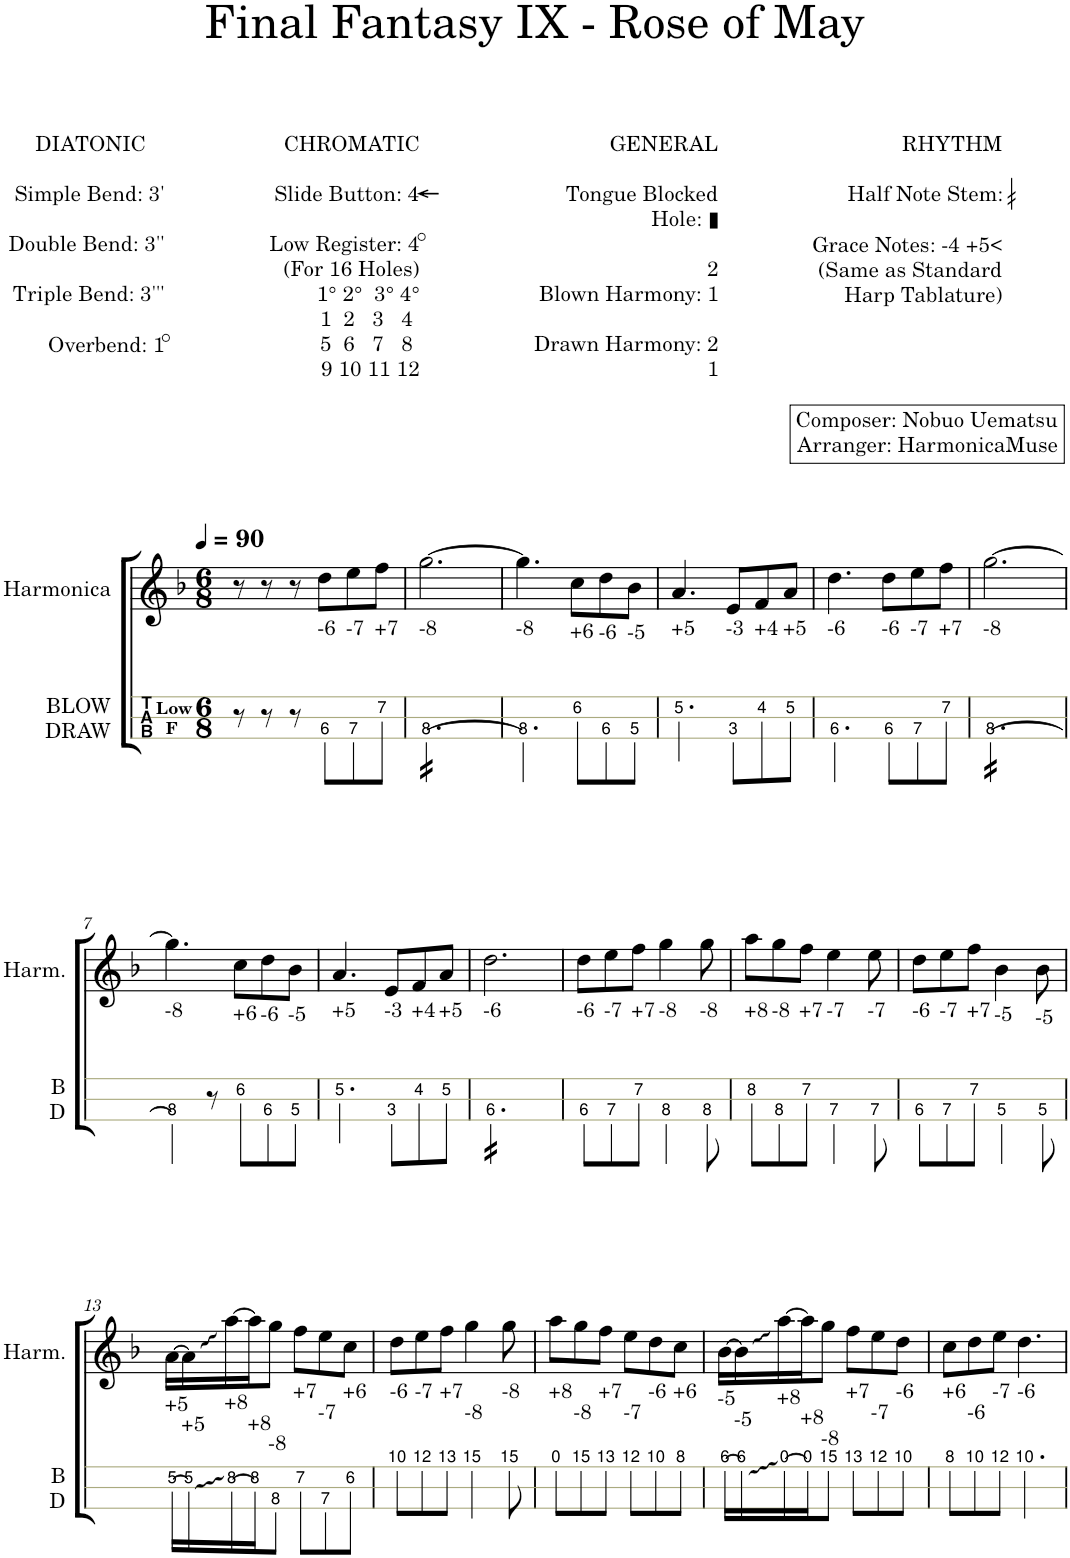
**kern	**kern
*part2	*part1
*staff2	*staff1
*I"BLOW DRAW	*I"Harmonica
*I'B D	*I'Harm.
*stria3	*
*	*clefG2
*k[b-]	*k[b-]
*M6/8	*M6/8
*MM90	*MM90
=1	=1
!LO:TX:a:B:t=Low	!
!LO:TX:a:t=F	!
8r	8r
8r	8r
8r	8r
!	!LO:TX:b:t=-6
8c#\L	8dd\L
!	!LO:TX:b:t=-7
8d\	8ee\
!	!LO:TX:b:t=+7
8f#\J	8ff\J
=2	=2
!	!LO:TX:b:t=-8
[2.e-\	[2.gg\
=3	=3
!	!LO:TX:b:t=-8
4.e-\]	4.gg\]
!	!LO:TX:b:t=+6
8f\L	8cc\L
!	!LO:TX:b:t=-6
8c#\	8dd\
!	!LO:TX:b:t=-5
8c\J	8b-\J
=4	=4
!	!LO:TX:b:t=+5
4.e\	4.a/
!	!LO:TX:b:t=-3
8B-\L	8e/L
!	!LO:TX:b:t=+4
8e-\	8f/
!	!LO:TX:b:t=+5
8e\J	8a/J
=5	=5
!	!LO:TX:b:t=-6
4.c#\	4.dd\
!	!LO:TX:b:t=-6
8c#\L	8dd\L
!	!LO:TX:b:t=-7
8d\	8ee\
!	!LO:TX:b:t=+7
8f#\J	8ff\J
=6	=6
!	!LO:TX:b:t=-8
[2.e-\	[2.gg\
!!LO:LB:g=z
=7	=7
!	!LO:TX:b:t=-8
4e-\]	4.gg\]
8r	.
!	!LO:TX:b:t=+6
8f\L	8cc\L
!	!LO:TX:b:t=-6
8c#\	8dd\
!	!LO:TX:b:t=-5
8c\J	8b-\J
=8	=8
!	!LO:TX:b:t=+5
4.e\	4.a/
!	!LO:TX:b:t=-3
8B-\L	8e/L
!	!LO:TX:b:t=+4
8e-\	8f/
!	!LO:TX:b:t=+5
8e\J	8a/J
=9	=9
!	!LO:TX:b:t=-6
2.c#\	2.dd\
=10	=10
!	!LO:TX:b:t=-6
8c#\L	8dd\L
!	!LO:TX:b:t=-7
8d\	8ee\
!	!LO:TX:b:t=+7
8f#\J	8ff\J
!	!LO:TX:b:t=-8
4e-\	4gg\
!	!LO:TX:b:t=-8
8e-\	8gg\
=11	=11
!	!LO:TX:b:t=+8
8g\L	8aa\L
!	!LO:TX:b:t=-8
8e-\	8gg\
!	!LO:TX:b:t=+7
8f#\J	8ff\J
!	!LO:TX:b:t=-7
4d\	4ee\
!	!LO:TX:b:t=-7
8d\	8ee\
=12	=12
!	!LO:TX:b:t=-6
8c#\L	8dd\L
!	!LO:TX:b:t=-7
8d\	8ee\
!	!LO:TX:b:t=+7
8f#\J	8ff\J
!	!LO:TX:b:t=-5
4c\	4b-\
!	!LO:TX:b:t=-5
8c\	8b-\
!!LO:LB:g=z
=13	=13
!	!LO:TX:b:t=+5
[16e\LL	[16a\LL
!	!LO:TX:b:t=+5
16e\]	16a\]
!	!LO:TX:b:t=+8
[16g\	[16aa\
!	!LO:TX:b:t=+8
16g\J]	16aa\J]
!	!LO:TX:b:t=-8
8e-\J	8gg\J
!	!LO:TX:b:t=+7
8f#\L	8ff\L
!	!LO:TX:b:t=-7
8d\	8ee\
!	!LO:TX:b:t=+6
8f\J	8cc\J
=14	=14
!	!LO:TX:b:t=-6
8dd\L	8dd\L
!	!LO:TX:b:t=-7
8ee\	8ee\
!	!LO:TX:b:t=+7
8ff\J	8ff\J
!	!LO:TX:b:t=-8
4gg\	4gg\
!	!LO:TX:b:t=-8
8gg\	8gg\
=15	=15
!	!LO:TX:b:t=+8
8aa\L	8aa\L
!	!LO:TX:b:t=-8
8gg\	8gg\
!	!LO:TX:b:t=+7
8ff\J	8ff\J
!	!LO:TX:b:t=-7
8ee\L	8ee\L
!	!LO:TX:b:t=-6
8dd\	8dd\
!	!LO:TX:b:t=+6
8cc\J	8cc\J
=16	=16
!	!LO:TX:b:t=-5
[16b-\LL	[16b-\LL
!	!LO:TX:b:t=-5
16b-\]	16b-\]
!	!LO:TX:b:t=+8
[16aa\	[16aa\
!	!LO:TX:b:t=+8
16aa\J]	16aa\J]
!	!LO:TX:b:t=-8
8gg\J	8gg\J
!	!LO:TX:b:t=+7
8ff\L	8ff\L
!	!LO:TX:b:t=-7
8ee\	8ee\
!	!LO:TX:b:t=-6
8dd\J	8dd\J
=17	=17
!	!LO:TX:b:t=+6
8cc\L	8cc\L
!	!LO:TX:b:t=-6
8dd\	8dd\
!	!LO:TX:b:t=-7
8ee\J	8ee\J
!	!LO:TX:b:t=-6
4.dd\	4.dd\
=	=
*-	*-
